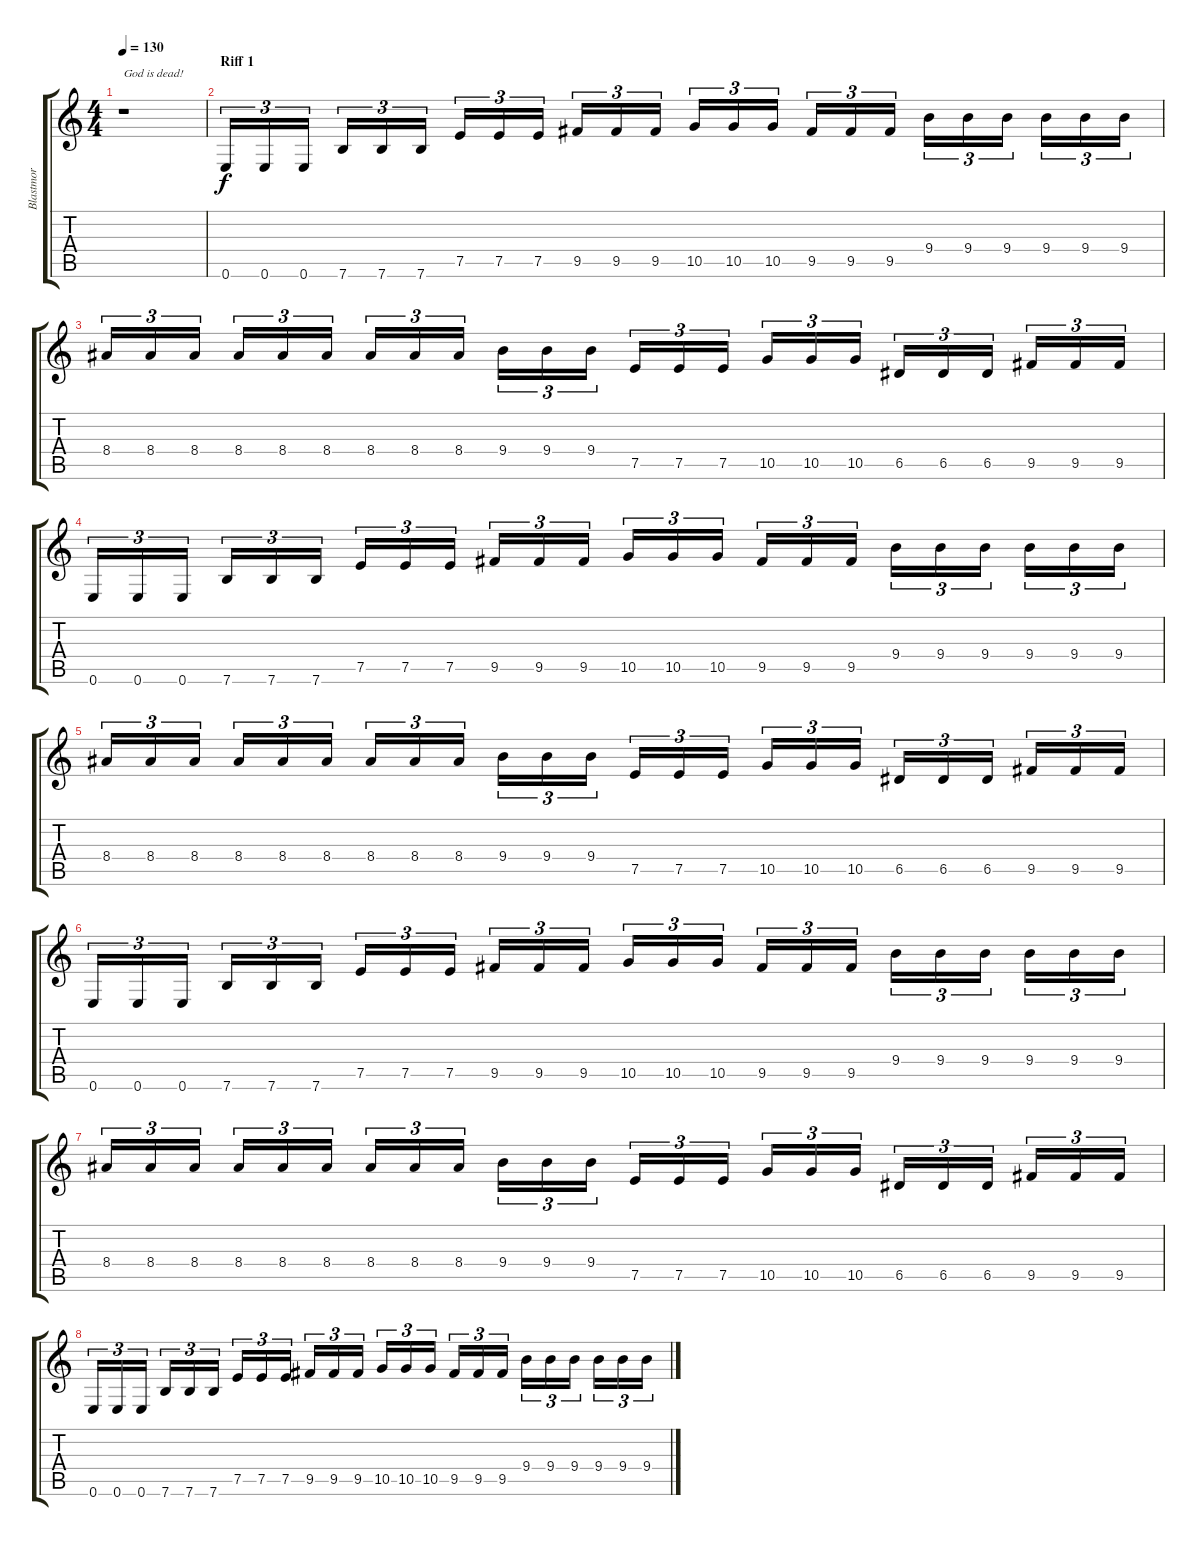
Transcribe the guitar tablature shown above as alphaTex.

\track ("Blastmor" "Blastmor") {instrument distortionguitar}
\staff {score tabs}
\tuning (E4 B3 G3 D3 A2 E2) {hide}
\ts (4 4)
\tempo 130
\clef g2
\ks c
r.1{txt "God is dead!" dy f instrument distortionguitar} |
\section ("" "Riff 1")
0.6.16{tu (3 2)} 0.6.16{tu (3 2)} 0.6.16{tu (3 2)} 7.6.16{tu (3 2)} 7.6.16{tu (3 2)} 7.6.16{tu (3 2)} 7.5.16{tu (3 2)} 7.5.16{tu (3 2)} 7.5.16{tu (3 2)} 9.5.16{tu (3 2)} 9.5.16{tu (3 2)} 9.5.16{tu (3 2)} 10.5.16{tu (3 2)} 10.5.16{tu (3 2)} 10.5.16{tu (3 2)} 9.5.16{tu (3 2)} 9.5.16{tu (3 2)} 9.5.16{tu (3 2)} 9.4.16{tu (3 2)} 9.4.16{tu (3 2)} 9.4.16{tu (3 2)} 9.4.16{tu (3 2)} 9.4.16{tu (3 2)} 9.4.16{tu (3 2)} |
8.4.16{tu (3 2)} 8.4.16{tu (3 2)} 8.4.16{tu (3 2)} 8.4.16{tu (3 2)} 8.4.16{tu (3 2)} 8.4.16{tu (3 2)} 8.4.16{tu (3 2)} 8.4.16{tu (3 2)} 8.4.16{tu (3 2)} 9.4.16{tu (3 2)} 9.4.16{tu (3 2)} 9.4.16{tu (3 2)} 7.5.16{tu (3 2)} 7.5.16{tu (3 2)} 7.5.16{tu (3 2)} 10.5.16{tu (3 2)} 10.5.16{tu (3 2)} 10.5.16{tu (3 2)} 6.5.16{tu (3 2)} 6.5.16{tu (3 2)} 6.5.16{tu (3 2)} 9.5.16{tu (3 2)} 9.5.16{tu (3 2)} 9.5.16{tu (3 2)} |
0.6.16{tu (3 2)} 0.6.16{tu (3 2)} 0.6.16{tu (3 2)} 7.6.16{tu (3 2)} 7.6.16{tu (3 2)} 7.6.16{tu (3 2)} 7.5.16{tu (3 2)} 7.5.16{tu (3 2)} 7.5.16{tu (3 2)} 9.5.16{tu (3 2)} 9.5.16{tu (3 2)} 9.5.16{tu (3 2)} 10.5.16{tu (3 2)} 10.5.16{tu (3 2)} 10.5.16{tu (3 2)} 9.5.16{tu (3 2)} 9.5.16{tu (3 2)} 9.5.16{tu (3 2)} 9.4.16{tu (3 2)} 9.4.16{tu (3 2)} 9.4.16{tu (3 2)} 9.4.16{tu (3 2)} 9.4.16{tu (3 2)} 9.4.16{tu (3 2)} |
8.4.16{tu (3 2)} 8.4.16{tu (3 2)} 8.4.16{tu (3 2)} 8.4.16{tu (3 2)} 8.4.16{tu (3 2)} 8.4.16{tu (3 2)} 8.4.16{tu (3 2)} 8.4.16{tu (3 2)} 8.4.16{tu (3 2)} 9.4.16{tu (3 2)} 9.4.16{tu (3 2)} 9.4.16{tu (3 2)} 7.5.16{tu (3 2)} 7.5.16{tu (3 2)} 7.5.16{tu (3 2)} 10.5.16{tu (3 2)} 10.5.16{tu (3 2)} 10.5.16{tu (3 2)} 6.5.16{tu (3 2)} 6.5.16{tu (3 2)} 6.5.16{tu (3 2)} 9.5.16{tu (3 2)} 9.5.16{tu (3 2)} 9.5.16{tu (3 2)} |
0.6.16{tu (3 2)} 0.6.16{tu (3 2)} 0.6.16{tu (3 2)} 7.6.16{tu (3 2)} 7.6.16{tu (3 2)} 7.6.16{tu (3 2)} 7.5.16{tu (3 2)} 7.5.16{tu (3 2)} 7.5.16{tu (3 2)} 9.5.16{tu (3 2)} 9.5.16{tu (3 2)} 9.5.16{tu (3 2)} 10.5.16{tu (3 2)} 10.5.16{tu (3 2)} 10.5.16{tu (3 2)} 9.5.16{tu (3 2)} 9.5.16{tu (3 2)} 9.5.16{tu (3 2)} 9.4.16{tu (3 2)} 9.4.16{tu (3 2)} 9.4.16{tu (3 2)} 9.4.16{tu (3 2)} 9.4.16{tu (3 2)} 9.4.16{tu (3 2)} |
8.4.16{tu (3 2)} 8.4.16{tu (3 2)} 8.4.16{tu (3 2)} 8.4.16{tu (3 2)} 8.4.16{tu (3 2)} 8.4.16{tu (3 2)} 8.4.16{tu (3 2)} 8.4.16{tu (3 2)} 8.4.16{tu (3 2)} 9.4.16{tu (3 2)} 9.4.16{tu (3 2)} 9.4.16{tu (3 2)} 7.5.16{tu (3 2)} 7.5.16{tu (3 2)} 7.5.16{tu (3 2)} 10.5.16{tu (3 2)} 10.5.16{tu (3 2)} 10.5.16{tu (3 2)} 6.5.16{tu (3 2)} 6.5.16{tu (3 2)} 6.5.16{tu (3 2)} 9.5.16{tu (3 2)} 9.5.16{tu (3 2)} 9.5.16{tu (3 2)} |
0.6.16{tu (3 2)} 0.6.16{tu (3 2)} 0.6.16{tu (3 2)} 7.6.16{tu (3 2)} 7.6.16{tu (3 2)} 7.6.16{tu (3 2)} 7.5.16{tu (3 2)} 7.5.16{tu (3 2)} 7.5.16{tu (3 2)} 9.5.16{tu (3 2)} 9.5.16{tu (3 2)} 9.5.16{tu (3 2)} 10.5.16{tu (3 2)} 10.5.16{tu (3 2)} 10.5.16{tu (3 2)} 9.5.16{tu (3 2)} 9.5.16{tu (3 2)} 9.5.16{tu (3 2)} 9.4.16{tu (3 2)} 9.4.16{tu (3 2)} 9.4.16{tu (3 2)} 9.4.16{tu (3 2)} 9.4.16{tu (3 2)} 9.4.16{tu (3 2)}
